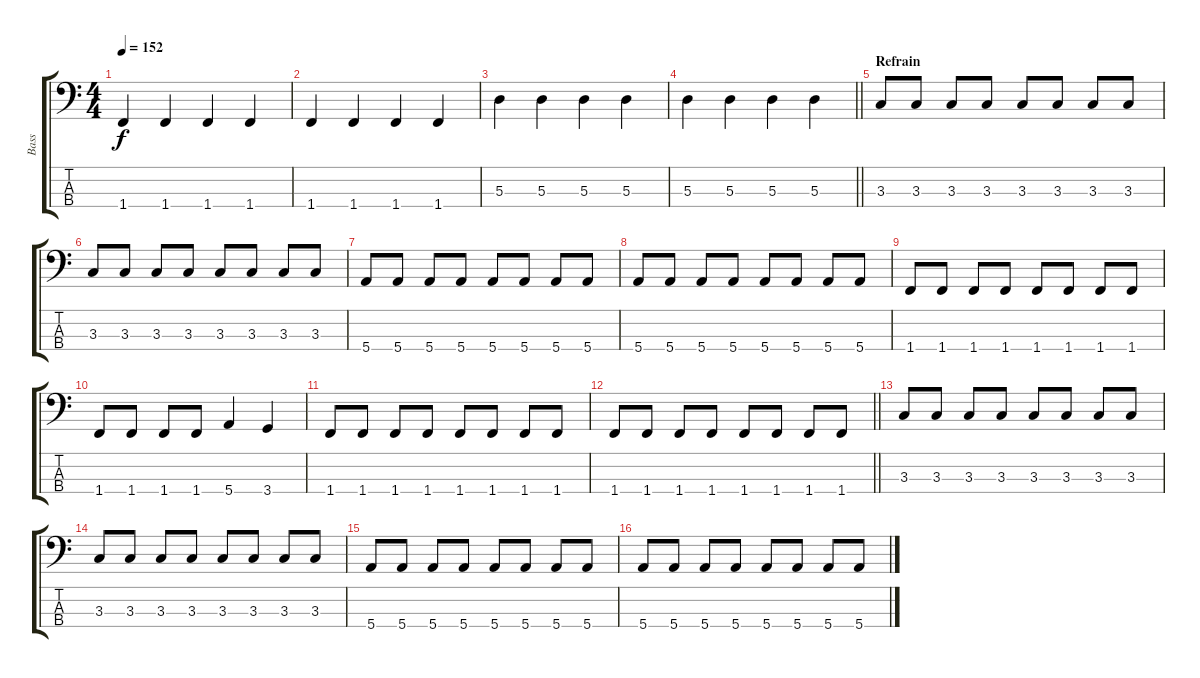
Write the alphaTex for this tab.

\track ("Bass" "Bass") {instrument electricbassfinger}
\staff {score tabs}
\tuning (G2 D2 A1 E1) {hide}
\ts (4 4)
\tempo 152
\clef f4
\ks c
1.4.4{dy f} 1.4.4 1.4.4 1.4.4 |
1.4.4 1.4.4 1.4.4 1.4.4 |
5.3.4 5.3.4 5.3.4 5.3.4 |
\barLineRight lightlight
5.3.4 5.3.4 5.3.4 5.3.4 |
\section ("" "Refrain")
3.3.8 3.3.8 3.3.8 3.3.8 3.3.8 3.3.8 3.3.8 3.3.8 |
3.3.8 3.3.8 3.3.8 3.3.8 3.3.8 3.3.8 3.3.8 3.3.8 |
5.4.8 5.4.8 5.4.8 5.4.8 5.4.8 5.4.8 5.4.8 5.4.8 |
5.4.8 5.4.8 5.4.8 5.4.8 5.4.8 5.4.8 5.4.8 5.4.8 |
1.4.8 1.4.8 1.4.8 1.4.8 1.4.8 1.4.8 1.4.8 1.4.8 |
1.4.8 1.4.8 1.4.8 1.4.8 5.4.4 3.4.4 |
1.4.8 1.4.8 1.4.8 1.4.8 1.4.8 1.4.8 1.4.8 1.4.8 |
\barLineRight lightlight
1.4.8 1.4.8 1.4.8 1.4.8 1.4.8 1.4.8 1.4.8 1.4.8 |
3.3.8 3.3.8 3.3.8 3.3.8 3.3.8 3.3.8 3.3.8 3.3.8 |
3.3.8 3.3.8 3.3.8 3.3.8 3.3.8 3.3.8 3.3.8 3.3.8 |
5.4.8 5.4.8 5.4.8 5.4.8 5.4.8 5.4.8 5.4.8 5.4.8 |
5.4.8 5.4.8 5.4.8 5.4.8 5.4.8 5.4.8 5.4.8 5.4.8
